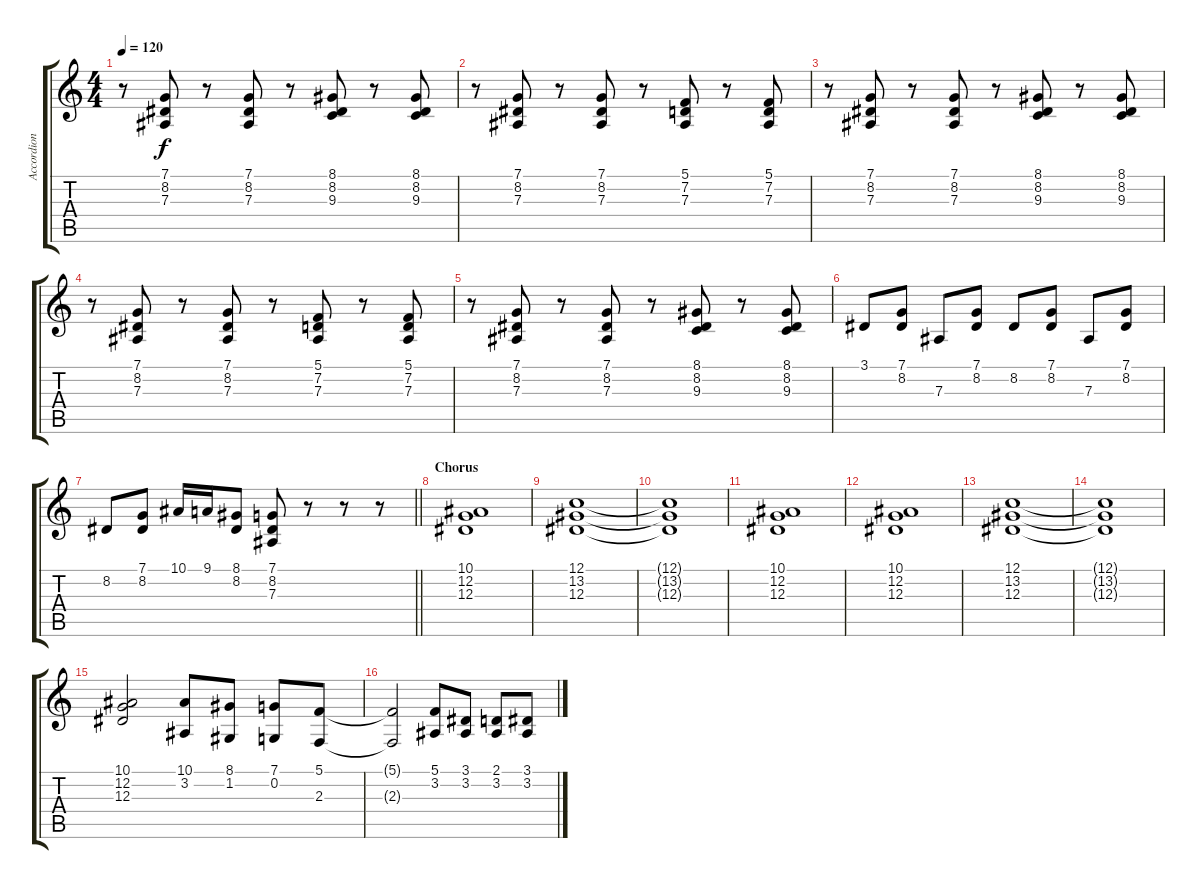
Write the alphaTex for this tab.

\track ("Accordion" "Accordion") {instrument accordion}
\staff {score tabs}
\tuning (C4 G3 Eb3 Bb2 F2 C2) {hide}
\ts (4 4)
\tempo 120
\clef g2
\ks c
r.8{dy f} (7.1 8.2 7.3).8 r.8 (7.1 8.2 7.3).8 r.8 (8.1 8.2 9.3).8 r.8 (8.1 8.2 9.3).8 |
r.8 (7.1 8.2 7.3).8 r.8 (7.1 8.2 7.3).8 r.8 (5.1 7.2 7.3).8 r.8 (5.1 7.2 7.3).8 |
r.8 (7.1 8.2 7.3).8 r.8 (7.1 8.2 7.3).8 r.8 (8.1 8.2 9.3).8 r.8 (8.1 8.2 9.3).8 |
r.8 (7.1 8.2 7.3).8 r.8 (7.1 8.2 7.3).8 r.8 (5.1 7.2 7.3).8 r.8 (5.1 7.2 7.3).8 |
r.8 (7.1 8.2 7.3).8 r.8 (7.1 8.2 7.3).8 r.8 (8.1 8.2 9.3).8 r.8 (8.1 8.2 9.3).8 |
3.1.8 (7.1 8.2).8 7.3.8 (7.1 8.2).8 8.2.8 (7.1 8.2).8 7.3.8 (7.1 8.2).8 |
\barLineRight lightlight
8.2.8 (7.1 8.2).8 10.1.16 9.1.16 (8.1 8.2).8 (7.1 8.2 7.3).8 r.8 r.8 r.8 |
\section ("" "Chorus")
(10.1 12.2 12.3).1 |
(12.1 13.2 12.3).1 |
(12.1{t} 13.2{t} 12.3{t}).1 |
(10.1 12.2 12.3).1 |
(10.1 12.2 12.3).1 |
(12.1 13.2 12.3).1 |
(12.1{t} 13.2{t} 12.3{t}).1 |
(10.1 12.2 12.3).2 (10.1 3.2).8 (8.1 1.2).8 (7.1 0.2).8 (5.1 2.3).8 |
(5.1{t} 2.3{t}).2 (5.1 3.2).8 (3.1 3.2).8 (2.1 3.2).8 (3.1 3.2).8
